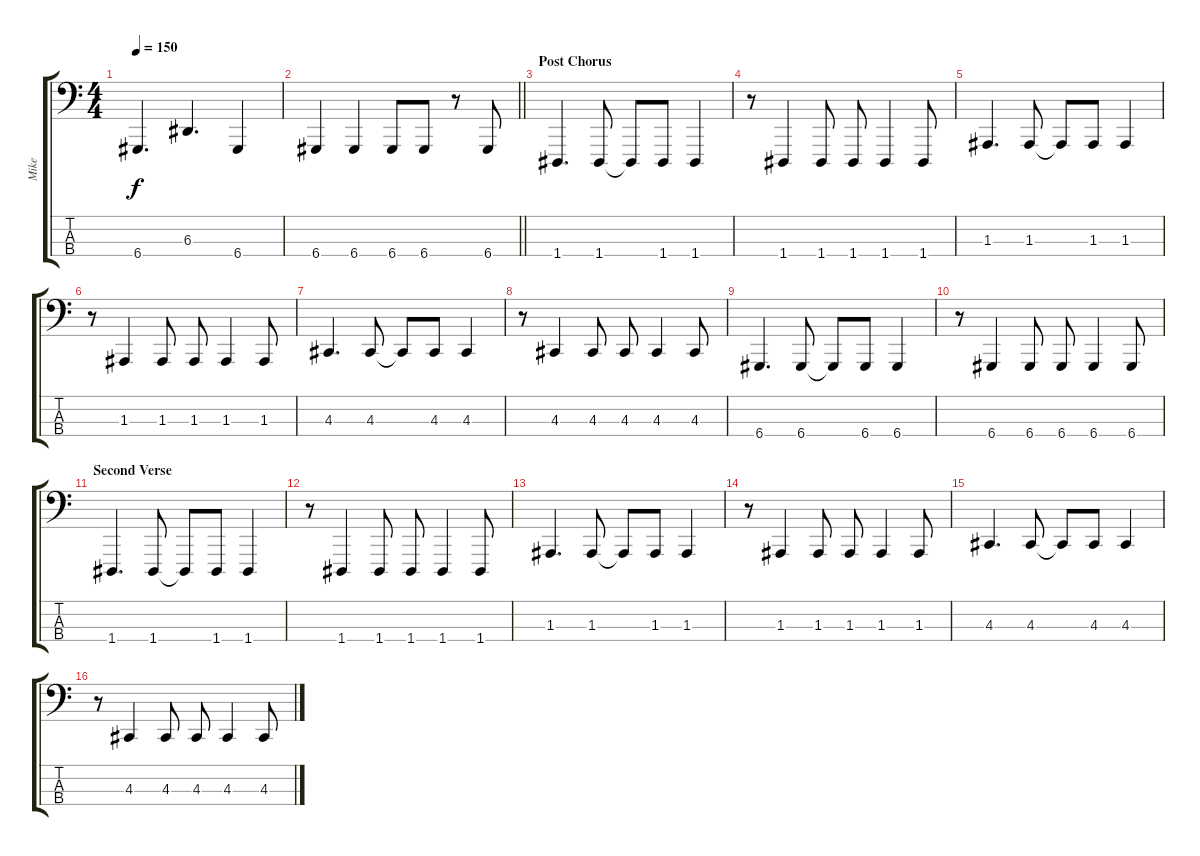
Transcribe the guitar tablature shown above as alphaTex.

\track ("Mike" "Mike") {instrument brightacousticpiano}
\staff {score tabs}
\tuning (G2 D2 A1 D1) {hide}
\ts (4 4)
\tempo 150
\clef f4
\ks c
6.4.4{d dy f} 6.3.4{d} 6.4.4 |
\barLineRight lightlight
6.4.4 6.4.4 6.4.8 6.4.8 r.8 6.4.8 |
\section ("" "Post Chorus")
1.4.4{d} 1.4.8 1.4{t}.8 1.4.8 1.4.4 |
r.8 1.4.4 1.4.8 1.4.8 1.4.4 1.4.8 |
1.3.4{d} 1.3.8 1.3{t}.8 1.3.8 1.3.4 |
r.8 1.3.4 1.3.8 1.3.8 1.3.4 1.3.8 |
4.3.4{d} 4.3.8 4.3{t}.8 4.3.8 4.3.4 |
r.8 4.3.4 4.3.8 4.3.8 4.3.4 4.3.8 |
6.4.4{d} 6.4.8 6.4{t}.8 6.4.8 6.4.4 |
r.8 6.4.4 6.4.8 6.4.8 6.4.4 6.4.8 |
\section ("" "Second Verse")
1.4.4{d} 1.4.8 1.4{t}.8 1.4.8 1.4.4 |
r.8 1.4.4 1.4.8 1.4.8 1.4.4 1.4.8 |
1.3.4{d} 1.3.8 1.3{t}.8 1.3.8 1.3.4 |
r.8 1.3.4 1.3.8 1.3.8 1.3.4 1.3.8 |
4.3.4{d} 4.3.8 4.3{t}.8 4.3.8 4.3.4 |
r.8 4.3.4 4.3.8 4.3.8 4.3.4 4.3.8
